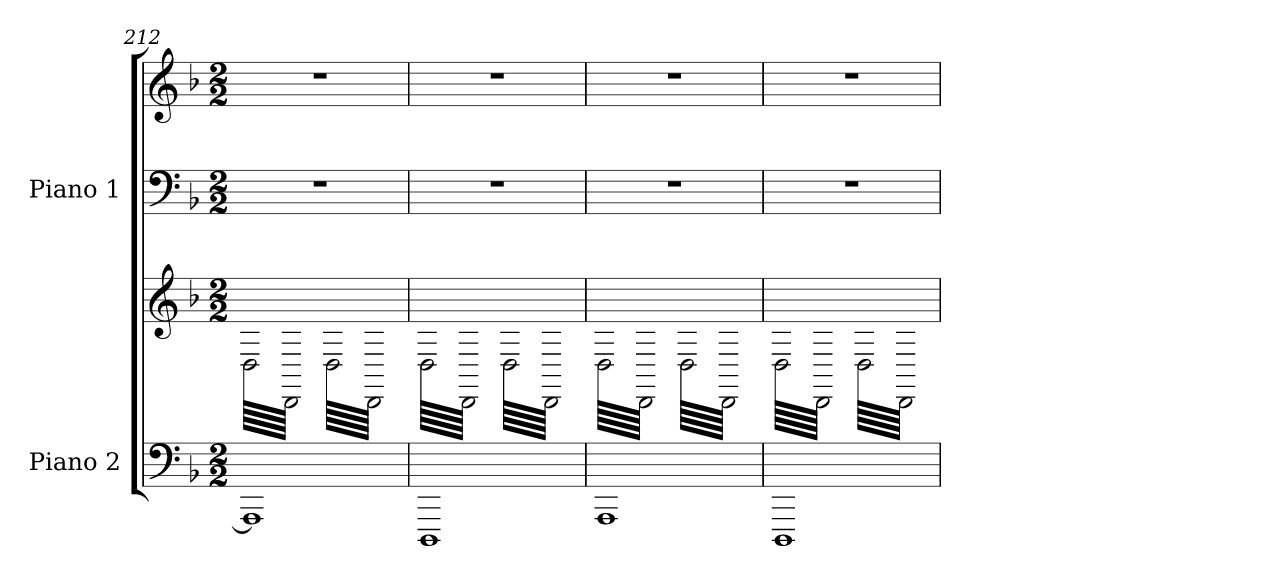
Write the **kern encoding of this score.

**kern	**kern	**kern	**kern
*part2	*part2	*part1	*part1
*staff4	*staff3	*staff2	*staff1
*I"Piano 2	*	*I"Piano 1	*
*I'Pno. 2	*	*I'Pno. 1	*
*clefF4	*clefG2	*clefF4	*clefG2
*k[b-]	*k[b-]	*k[b-]	*k[b-]
*M2/2	*M2/2	*M2/2	*M2/2
=212	=212	=212	=212
*	*tremolo	*	*
1AAA]	64D\LLLL	1r	1r
.	64DD/	.	.
.	64D\	.	.
.	64DD/	.	.
.	64D\	.	.
.	64DD/	.	.
.	64D\	.	.
.	64DD/	.	.
.	64D\	.	.
.	64DD/	.	.
.	64D\	.	.
.	64DD/	.	.
.	64D\	.	.
.	64DD/	.	.
.	64D\	.	.
.	64DD/	.	.
.	64D\	.	.
.	64DD/	.	.
.	64D\	.	.
.	64DD/	.	.
.	64D\	.	.
.	64DD/	.	.
.	64D\	.	.
.	64DD/	.	.
.	64D\	.	.
.	64DD/	.	.
.	64D\	.	.
.	64DD/	.	.
.	64D\	.	.
.	64DD/	.	.
.	64D\	.	.
.	64DD/JJJJ	.	.
.	64D\LLLL	.	.
.	64DD/	.	.
.	64D\	.	.
.	64DD/	.	.
.	64D\	.	.
.	64DD/	.	.
.	64D\	.	.
.	64DD/	.	.
.	64D\	.	.
.	64DD/	.	.
.	64D\	.	.
.	64DD/	.	.
.	64D\	.	.
.	64DD/	.	.
.	64D\	.	.
.	64DD/	.	.
.	64D\	.	.
.	64DD/	.	.
.	64D\	.	.
.	64DD/	.	.
.	64D\	.	.
.	64DD/	.	.
.	64D\	.	.
.	64DD/	.	.
.	64D\	.	.
.	64DD/	.	.
.	64D\	.	.
.	64DD/	.	.
.	64D\	.	.
.	64DD/	.	.
.	64D\	.	.
.	64DD/JJJJ	.	.
!!LO:LB:g=z
=213	=213	=213	=213
1DDD	64D\LLLL	1r	1r
.	64DD/	.	.
.	64D\	.	.
.	64DD/	.	.
.	64D\	.	.
.	64DD/	.	.
.	64D\	.	.
.	64DD/	.	.
.	64D\	.	.
.	64DD/	.	.
.	64D\	.	.
.	64DD/	.	.
.	64D\	.	.
.	64DD/	.	.
.	64D\	.	.
.	64DD/	.	.
.	64D\	.	.
.	64DD/	.	.
.	64D\	.	.
.	64DD/	.	.
.	64D\	.	.
.	64DD/	.	.
.	64D\	.	.
.	64DD/	.	.
.	64D\	.	.
.	64DD/	.	.
.	64D\	.	.
.	64DD/	.	.
.	64D\	.	.
.	64DD/	.	.
.	64D\	.	.
.	64DD/JJJJ	.	.
.	64D\LLLL	.	.
.	64DD/	.	.
.	64D\	.	.
.	64DD/	.	.
.	64D\	.	.
.	64DD/	.	.
.	64D\	.	.
.	64DD/	.	.
.	64D\	.	.
.	64DD/	.	.
.	64D\	.	.
.	64DD/	.	.
.	64D\	.	.
.	64DD/	.	.
.	64D\	.	.
.	64DD/	.	.
.	64D\	.	.
.	64DD/	.	.
.	64D\	.	.
.	64DD/	.	.
.	64D\	.	.
.	64DD/	.	.
.	64D\	.	.
.	64DD/	.	.
.	64D\	.	.
.	64DD/	.	.
.	64D\	.	.
.	64DD/	.	.
.	64D\	.	.
.	64DD/	.	.
.	64D\	.	.
.	64DD/JJJJ	.	.
=214	=214	=214	=214
1AAA	64D\LLLL	1r	1r
.	64DD/	.	.
.	64D\	.	.
.	64DD/	.	.
.	64D\	.	.
.	64DD/	.	.
.	64D\	.	.
.	64DD/	.	.
.	64D\	.	.
.	64DD/	.	.
.	64D\	.	.
.	64DD/	.	.
.	64D\	.	.
.	64DD/	.	.
.	64D\	.	.
.	64DD/	.	.
.	64D\	.	.
.	64DD/	.	.
.	64D\	.	.
.	64DD/	.	.
.	64D\	.	.
.	64DD/	.	.
.	64D\	.	.
.	64DD/	.	.
.	64D\	.	.
.	64DD/	.	.
.	64D\	.	.
.	64DD/	.	.
.	64D\	.	.
.	64DD/	.	.
.	64D\	.	.
.	64DD/JJJJ	.	.
.	64D\LLLL	.	.
.	64DD/	.	.
.	64D\	.	.
.	64DD/	.	.
.	64D\	.	.
.	64DD/	.	.
.	64D\	.	.
.	64DD/	.	.
.	64D\	.	.
.	64DD/	.	.
.	64D\	.	.
.	64DD/	.	.
.	64D\	.	.
.	64DD/	.	.
.	64D\	.	.
.	64DD/	.	.
.	64D\	.	.
.	64DD/	.	.
.	64D\	.	.
.	64DD/	.	.
.	64D\	.	.
.	64DD/	.	.
.	64D\	.	.
.	64DD/	.	.
.	64D\	.	.
.	64DD/	.	.
.	64D\	.	.
.	64DD/	.	.
.	64D\	.	.
.	64DD/	.	.
.	64D\	.	.
.	64DD/JJJJ	.	.
=215	=215	=215	=215
1DDD	64D\LLLL	1r	1r
.	64DD/	.	.
.	64D\	.	.
.	64DD/	.	.
.	64D\	.	.
.	64DD/	.	.
.	64D\	.	.
.	64DD/	.	.
.	64D\	.	.
.	64DD/	.	.
.	64D\	.	.
.	64DD/	.	.
.	64D\	.	.
.	64DD/	.	.
.	64D\	.	.
.	64DD/	.	.
.	64D\	.	.
.	64DD/	.	.
.	64D\	.	.
.	64DD/	.	.
.	64D\	.	.
.	64DD/	.	.
.	64D\	.	.
.	64DD/	.	.
.	64D\	.	.
.	64DD/	.	.
.	64D\	.	.
.	64DD/	.	.
.	64D\	.	.
.	64DD/	.	.
.	64D\	.	.
.	64DD/JJJJ	.	.
.	64D\LLLL	.	.
.	64DD/	.	.
.	64D\	.	.
.	64DD/	.	.
.	64D\	.	.
.	64DD/	.	.
.	64D\	.	.
.	64DD/	.	.
.	64D\	.	.
.	64DD/	.	.
.	64D\	.	.
.	64DD/	.	.
.	64D\	.	.
.	64DD/	.	.
.	64D\	.	.
.	64DD/	.	.
.	64D\	.	.
.	64DD/	.	.
.	64D\	.	.
.	64DD/	.	.
.	64D\	.	.
.	64DD/	.	.
.	64D\	.	.
.	64DD/	.	.
.	64D\	.	.
.	64DD/	.	.
.	64D\	.	.
.	64DD/	.	.
.	64D\	.	.
.	64DD/	.	.
.	64D\	.	.
.	64DD/JJJJ	.	.
*	*Xtremolo	*	*
.	.	.	.
.	.	.	.
.	.	.	.
.	.	.	.
.	.	.	.
.	.	.	.
.	.	.	.
.	.	.	.
.	.	.	.
.	.	.	.
.	.	.	.
.	.	.	.
.	.	.	.
.	.	.	.
.	.	.	.
.	.	.	.
=	=	=	=
*-	*-	*-	*-
